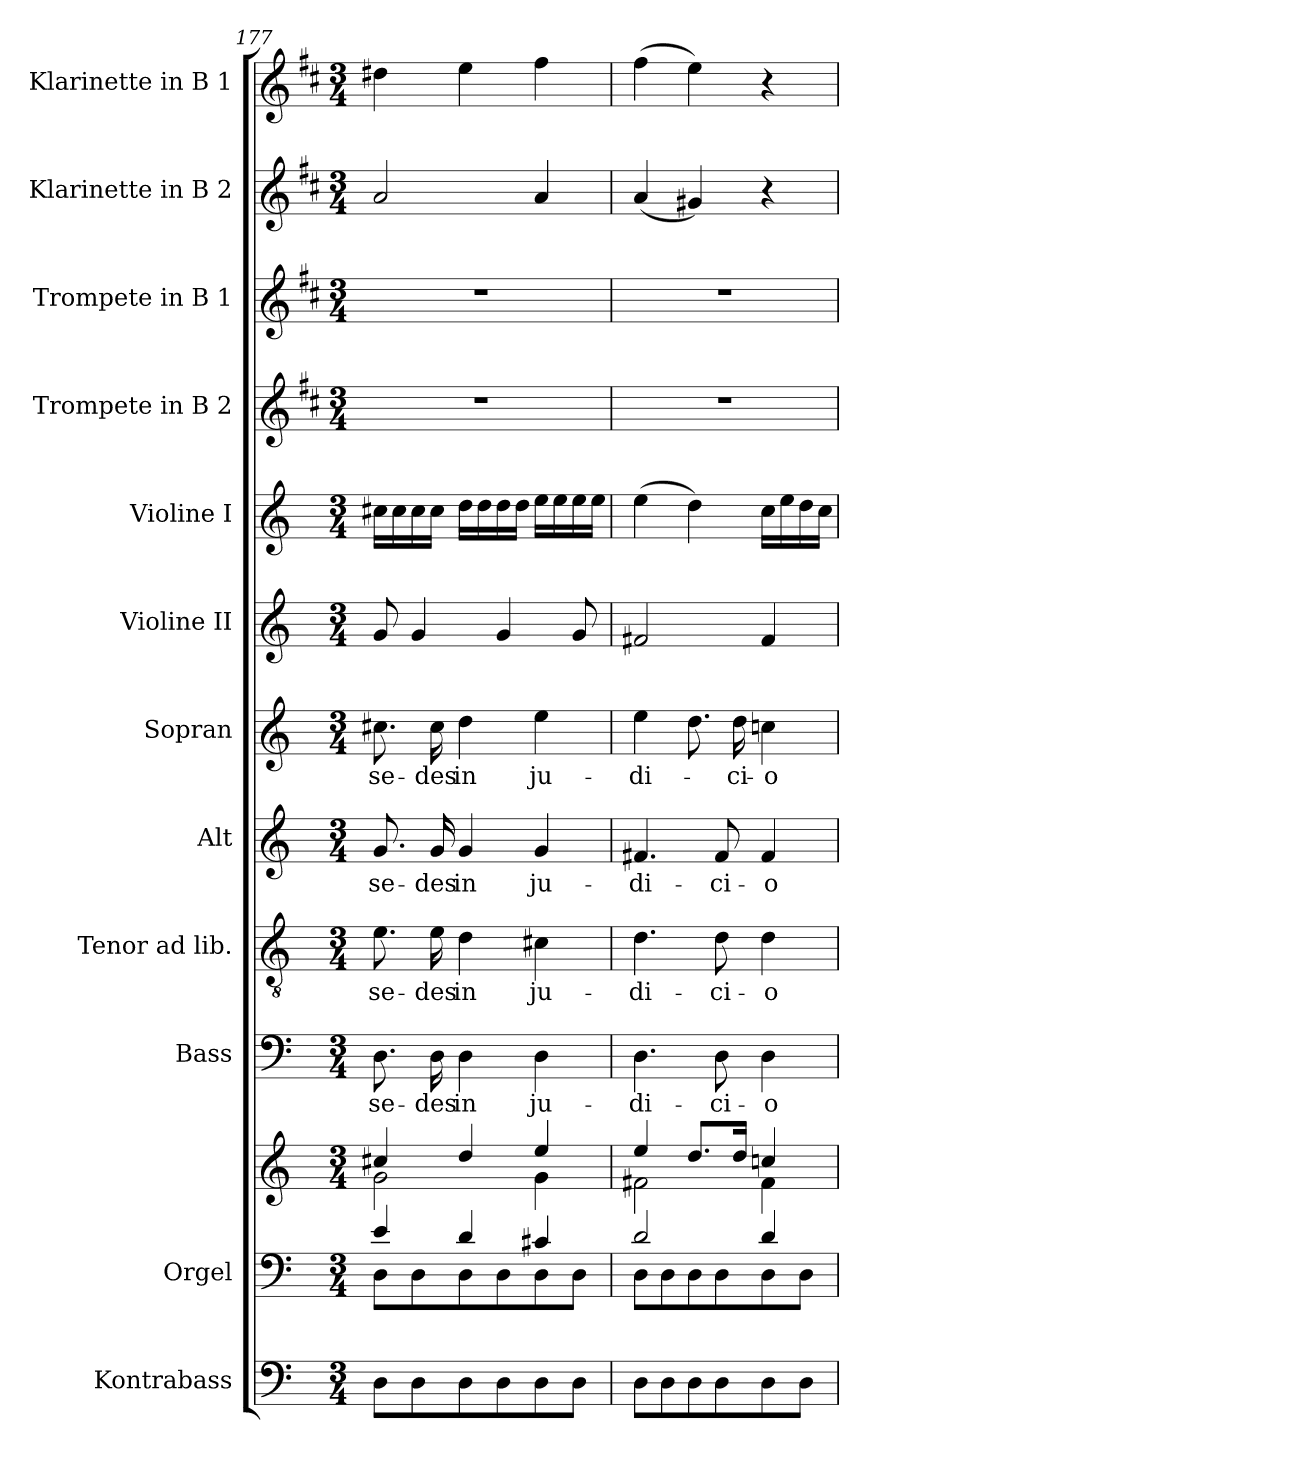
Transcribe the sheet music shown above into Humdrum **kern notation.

**kern	**kern	**kern	**kern	**text	**kern	**text	**kern	**text	**kern	**text	**kern	**kern	**kern	**kern	**kern	**kern
*part12	*part11	*part11	*part10	*part10	*part9	*part9	*part8	*part8	*part7	*part7	*part6	*part5	*part4	*part3	*part2	*part1
*staff13	*staff12	*staff11	*staff10	*staff10	*staff9	*staff9	*staff8	*staff8	*staff7	*staff7	*staff6	*staff5	*staff4	*staff3	*staff2	*staff1
*I"Kontrabass	*I"Orgel	*	*I"Bass	*	*I"Tenor ad lib.	*	*I"Alt	*	*I"Sopran	*	*I"Violine II	*I"Violine I	*I"Trompete in B 2	*I"Trompete in B 1	*I"Klarinette in B 2	*I"Klarinette in B 1
*I'Kb.	*I'Org.	*	*I'B	*	*I'T	*	*I'A	*	*I'S	*	*I'Vl. II	*I'Vl. I	*	*	*	*
!!LO:PB:g=z
*clefF4	*clefF4	*clefG2	*clefF4	*	*clefGv2	*	*clefG2	*	*clefG2	*	*clefG2	*clefG2	*clefG2	*clefG2	*clefG2	*clefG2
*ITrd7c12	*	*	*	*	*	*	*	*	*	*	*	*	*ITrd1c2	*ITrd1c2	*ITrd1c2	*ITrd1c2
*k[]	*k[]	*k[]	*k[]	*	*k[]	*	*k[]	*	*k[]	*	*k[]	*k[]	*k[]	*k[]	*k[]	*k[]
*C:	*C:	*C:	*C:	*	*C:	*	*C:	*	*C:	*	*C:	*C:	*C:	*C:	*C:	*C:
*M3/4	*M3/4	*M3/4	*M3/4	*	*M3/4	*	*M3/4	*	*M3/4	*	*M3/4	*M3/4	*M3/4	*M3/4	*M3/4	*M3/4
=177	=177	=177	=177	=177	=177	=177	=177	=177	=177	=177	=177	=177	=177	=177	=177	=177
*	*^	*^	*	*	*	*	*	*	*	*	*	*	*	*	*	*
!	!	!	!	!	!	!LO:LY:b	!	!LO:LY:b	!	!LO:LY:b	!	!LO:LY:b	!	!	!	!	!	!
8DD\L	4e/	8D\L	4cc#X/	2g\	8.D\	se-	8.e\	se-	8.g/	se-	8.cc#X\	se-	8g/	16cc#X\LL	2.r	2.r	2g/	4cc#X\
.	.	.	.	.	.	.	.	.	.	.	.	.	.	16cc#\	.	.	.	.
8DD\	.	8D\	.	.	.	.	.	.	.	.	.	.	4g/	16cc#\	.	.	.	.
!	!	!	!	!	!	!LO:LY:b	!	!LO:LY:b	!	!LO:LY:b	!	!LO:LY:b	!	!	!	!	!	!
.	.	.	.	.	16D\	-des	16e\	-des	16g/	-des	16cc#\	-des	.	16cc#\JJ	.	.	.	.
!	!	!	!	!	!	!LO:LY:b	!	!LO:LY:b	!	!LO:LY:b	!	!LO:LY:b	!	!	!	!	!	!
8DD\	4d/	8D\	4dd/	.	4D\	in	4d\	in	4g/	in	4dd\	in	.	16dd\LL	.	.	.	4dd\
.	.	.	.	.	.	.	.	.	.	.	.	.	.	16dd\	.	.	.	.
8DD\	.	8D\	.	.	.	.	.	.	.	.	.	.	4g/	16dd\	.	.	.	.
.	.	.	.	.	.	.	.	.	.	.	.	.	.	16dd\JJ	.	.	.	.
!	!	!	!	!	!	!LO:LY:b	!	!LO:LY:b	!	!LO:LY:b	!	!LO:LY:b	!	!	!	!	!	!
8DD\	4c#X/	8D\	4ee/	4g\	4D\	ju-	4c#X\	ju-	4g/	ju-	4ee\	ju-	.	16ee\LL	.	.	4g/	4ee\
.	.	.	.	.	.	.	.	.	.	.	.	.	.	16ee\	.	.	.	.
8DD\J	.	8D\J	.	.	.	.	.	.	.	.	.	.	8g/	16ee\	.	.	.	.
.	.	.	.	.	.	.	.	.	.	.	.	.	.	16ee\JJ	.	.	.	.
=178	=178	=178	=178	=178	=178	=178	=178	=178	=178	=178	=178	=178	=178	=178	=178	=178	=178	=178
!	!	!	!	!	!	!LO:LY:b	!	!LO:LY:b	!	!LO:LY:b	!	!LO:LY:b	!	!	!	!	!	!
8DD\L	2d/	8D\L	4ee/	2f#X\	4.D\	-di-	4.d\	-di-	4.f#X/	-di-	4ee\	-di-	2f#X/	(>4ee\	2.r	2.r	(<4g/	(>4ee\
8DD\	.	8D\	.	.	.	.	.	.	.	.	.	.	.	.	.	.	.	.
8DD\	.	8D\	8.dd/L	.	.	.	.	.	.	.	8.dd\	.	.	4dd\)	.	.	4f#X/)	4dd\)
!	!	!	!	!	!	!LO:LY:b	!	!LO:LY:b	!	!LO:LY:b	!	!	!	!	!	!	!	!
8DD\	.	8D\	.	.	8D\	-ci-	8d\	-ci-	8f#/	-ci-	.	.	.	.	.	.	.	.
!	!	!	!	!	!	!	!	!	!	!	!	!LO:LY:b	!	!	!	!	!	!
.	.	.	16dd/Jk	.	.	.	.	.	.	.	16dd\	-ci-	.	.	.	.	.	.
!	!	!	!	!	!	!LO:LY:b	!	!LO:LY:b	!	!LO:LY:b	!	!LO:LY:b	!	!	!	!	!	!
8DD\	4d/	8D\	4ccn/	4f#\	4D\	-o	4d\	-o	4f#/	-o	4ccn\	-o	4f#/	16cc\LL	.	.	4r	4r
.	.	.	.	.	.	.	.	.	.	.	.	.	.	16ee\	.	.	.	.
8DD\J	.	8D\J	.	.	.	.	.	.	.	.	.	.	.	16dd\	.	.	.	.
.	.	.	.	.	.	.	.	.	.	.	.	.	.	16cc\JJ	.	.	.	.
*	*v	*v	*	*	*	*	*	*	*	*	*	*	*	*	*	*	*	*
*	*	*v	*v	*	*	*	*	*	*	*	*	*	*	*	*	*	*
=	=	=	=	=	=	=	=	=	=	=	=	=	=	=	=	=
*-	*-	*-	*-	*-	*-	*-	*-	*-	*-	*-	*-	*-	*-	*-	*-	*-
